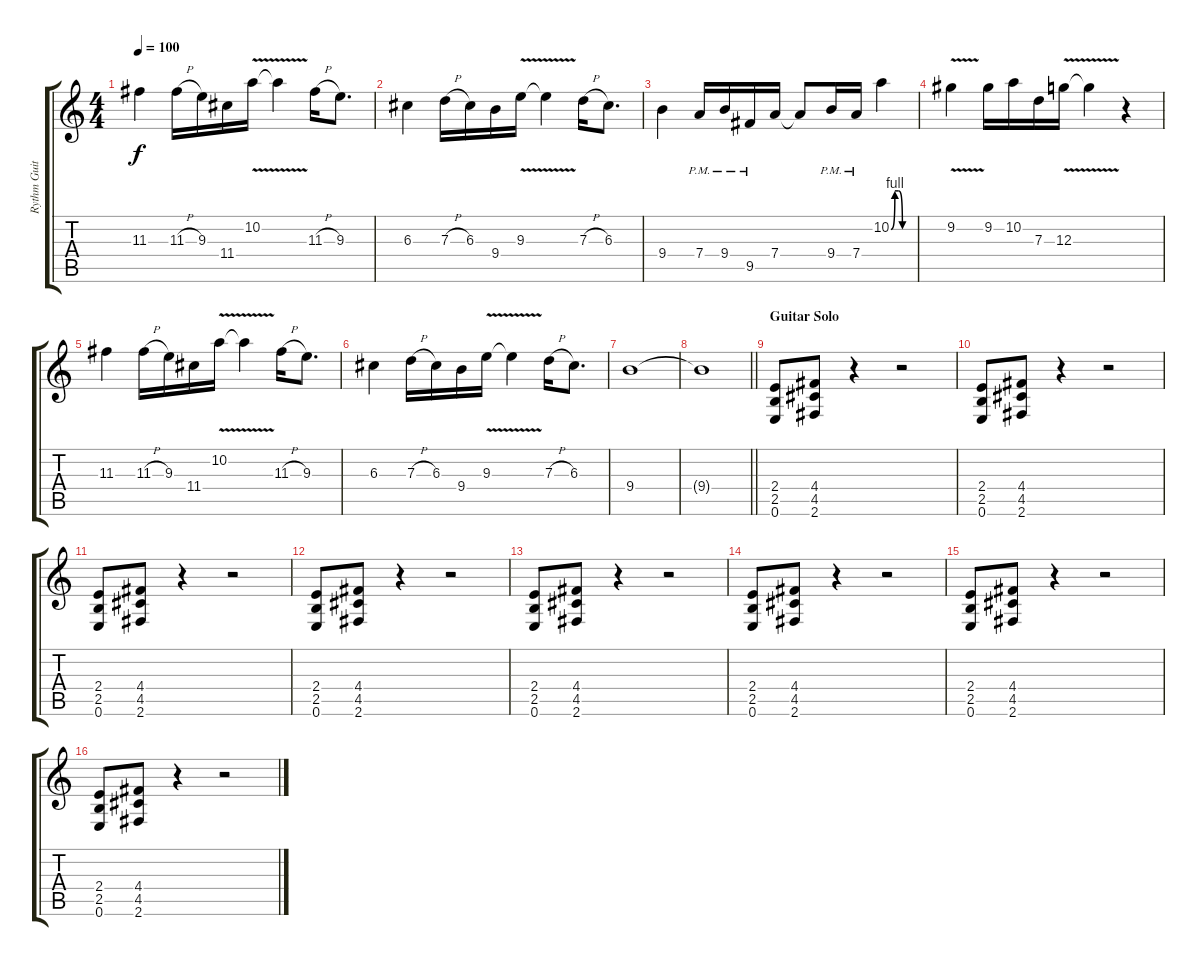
\track ("Rythm Guitar (Slash)" "Rythm Guit") {instrument distortionguitar}
\staff {score tabs}
\tuning (E4 B3 G3 D3 A2 E2) {hide}
\ts (4 4)
\tempo 100
\clef g2
\ks c
11.3.4{dy f} 11.3{h}.16 9.3.16 11.4.16 10.2{v}.16 10.2{t}.4 11.3{h}.16 9.3.8{d} |
6.3.4 7.3{h}.16 6.3.16 9.4.16 9.3{v}.16 9.3{t}.4 7.3{h}.16 6.3.8{d} |
9.4.4 7.4{pm}.16 9.4{pm}.16 9.5{pm}.16 7.4.16 7.4{t}.8 9.4{pm}.16 7.4{pm}.16 10.2{be (custom 0 0 10 4 20 4 30 0 60 0)}.4 |
9.2{v}.4 9.2.16 10.2.16 7.3.16 12.3{v}.16 12.3{t}.4 r.4 |
11.3.4 11.3{h}.16 9.3.16 11.4.16 10.2{v}.16 10.2{t}.4 11.3{h}.16 9.3.8{d} |
6.3.4 7.3{h}.16 6.3.16 9.4.16 9.3{v}.16 9.3{t}.4 7.3{h}.16 6.3.8{d} |
9.4.1 |
\barLineRight lightlight
9.4{t}.1 |
\section ("" "Guitar Solo")
(2.4 2.5 0.6).8 (4.4 4.5 2.6).8 r.4 r.2 |
(2.4 2.5 0.6).8 (4.4 4.5 2.6).8 r.4 r.2 |
(2.4 2.5 0.6).8 (4.4 4.5 2.6).8 r.4 r.2 |
(2.4 2.5 0.6).8 (4.4 4.5 2.6).8 r.4 r.2 |
(2.4 2.5 0.6).8 (4.4 4.5 2.6).8 r.4 r.2 |
(2.4 2.5 0.6).8 (4.4 4.5 2.6).8 r.4 r.2 |
(2.4 2.5 0.6).8 (4.4 4.5 2.6).8 r.4 r.2 |
(2.4 2.5 0.6).8 (4.4 4.5 2.6).8 r.4 r.2
